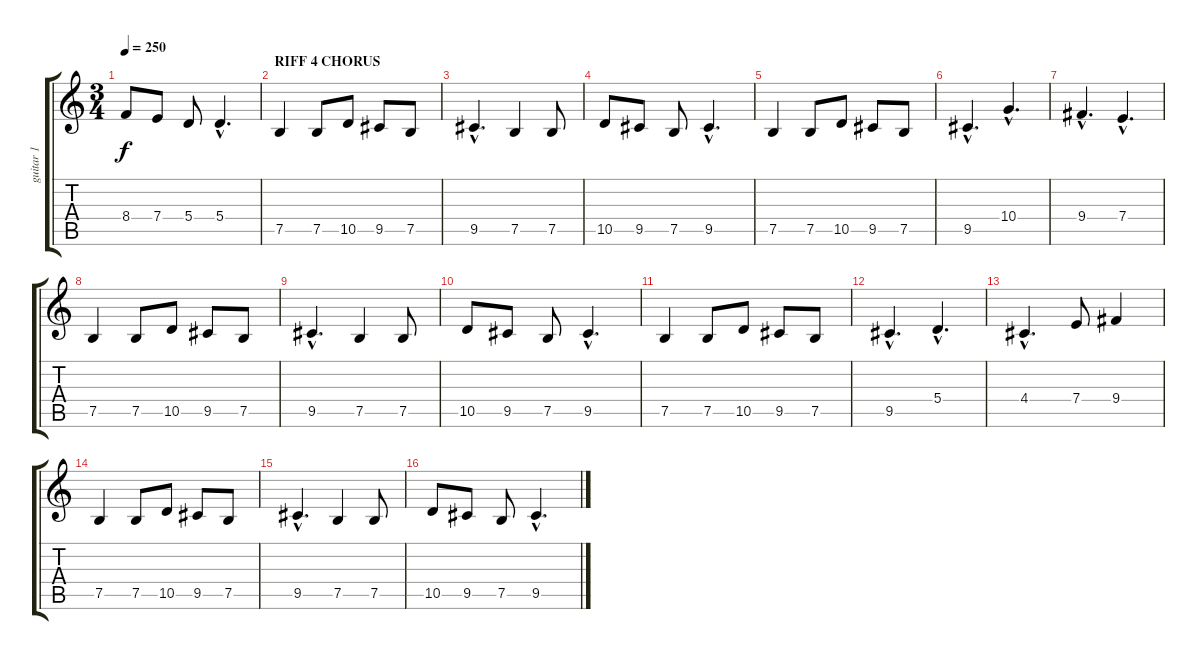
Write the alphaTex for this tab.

\track ("guitar 1" "guitar 1") {instrument distortionguitar}
\staff {score tabs}
\tuning (B3 Gb3 D3 A2 E2 B1) {hide}
\ts (3 4)
\tempo 250
\clef g2
\ks c
8.4.8{dy f} 7.4.8 5.4.8 5.4{hac}.4{d} |
\section ("" "RIFF 4 CHORUS")
7.5.4 7.5.8 10.5.8 9.5.8 7.5.8 |
9.5{hac}.4{d} 7.5.4 7.5.8 |
10.5.8 9.5.8 7.5.8 9.5{hac}.4{d} |
7.5.4 7.5.8 10.5.8 9.5.8 7.5.8 |
9.5{hac}.4{d} 10.4{hac}.4{d} |
9.4{hac}.4{d} 7.4{hac}.4{d} |
7.5.4 7.5.8 10.5.8 9.5.8 7.5.8 |
9.5{hac}.4{d} 7.5.4 7.5.8 |
10.5.8 9.5.8 7.5.8 9.5{hac}.4{d} |
7.5.4 7.5.8 10.5.8 9.5.8 7.5.8 |
9.5{hac}.4{d} 5.4{hac}.4{d} |
4.4{hac}.4{d} 7.4.8 9.4.4 |
7.5.4 7.5.8 10.5.8 9.5.8 7.5.8 |
9.5{hac}.4{d} 7.5.4 7.5.8 |
10.5.8 9.5.8 7.5.8 9.5{hac}.4{d}
